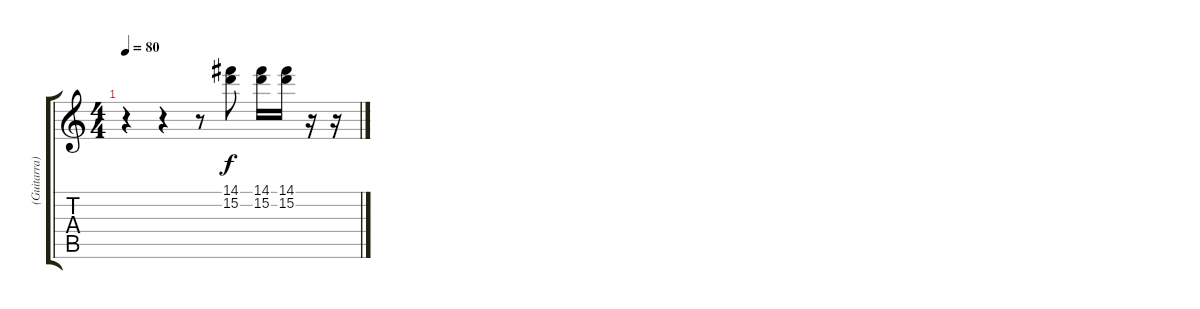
\track ("(Guitarra)" "(Guitarra)") {instrument electricguitarclean}
\staff {score tabs}
\tuning (E4 B3 G3 D3 A2 E2) {hide}
\ts (4 4)
\tempo 80
\clef g2
\ks c
r.4{dy f} r.4 r.8 (14.1 15.2).8 (14.1 15.2).16 (14.1 15.2).16 r.16 r.16
